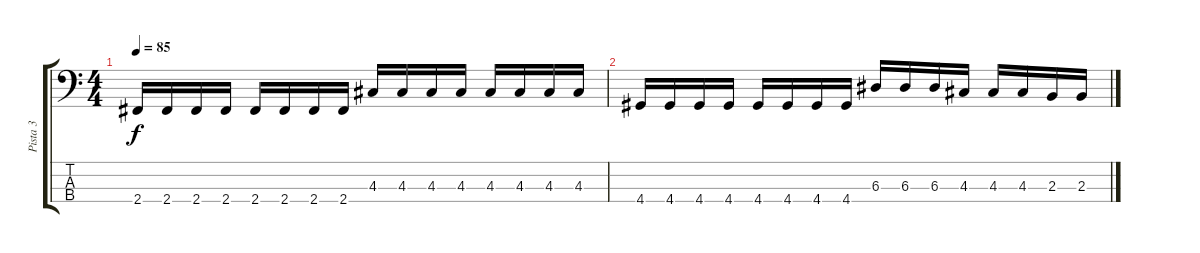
\track ("Pista 3" "Pista 3") {instrument electricbasspick}
\staff {score tabs}
\tuning (G2 D2 A1 E1) {hide}
\ts (4 4)
\tempo 85
\clef f4
\ks c
2.4.16{dy f} 2.4.16 2.4.16 2.4.16 2.4.16 2.4.16 2.4.16 2.4.16 4.3.16 4.3.16 4.3.16 4.3.16 4.3.16 4.3.16 4.3.16 4.3.16 |
4.4.16 4.4.16 4.4.16 4.4.16 4.4.16 4.4.16 4.4.16 4.4.16 6.3.16 6.3.16 6.3.16 4.3.16 4.3.16 4.3.16 2.3.16 2.3.16
